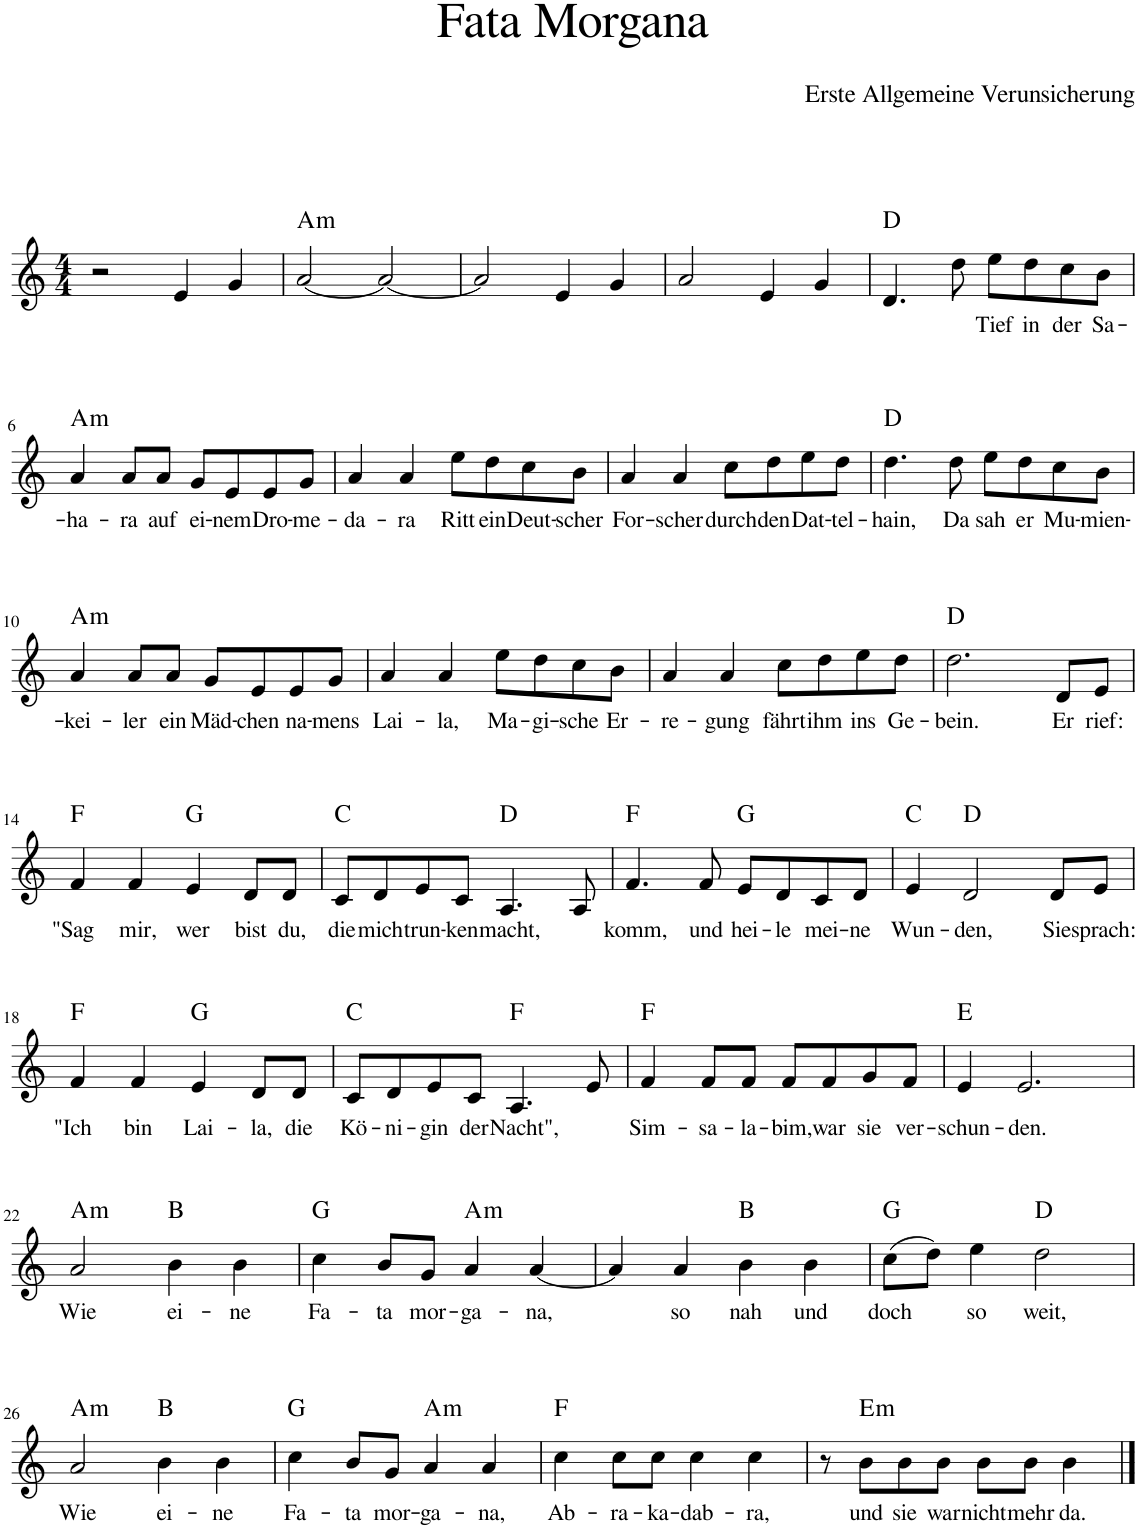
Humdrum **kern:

**kern	**text	**harte
*part1	*part1	*part1
*staff1	*staff1	*
*I"Piano	*	*
*I'Pno.	*	*
*clefG2	*	*
*k[]	*	*
*M4/4	*	*
=1	=1	=1
2r	.	.
4e/	.	.
4g/	.	.
=2	=2	=2
!	!	!LO:H:kt=m
[2a/	.	A:min
2a/_	.	.
=3	=3	=3
2a/]	.	.
4e/	.	.
4g/	.	.
=4	=4	=4
2a/	.	.
4e/	.	.
4g/	.	.
=5	=5	=5
4.d/	.	D:maj
8dd\	.	.
!	!LO:LY:b	!
8ee\L	Tief	.
!	!LO:LY:b	!
8dd\	in	.
!	!LO:LY:b	!
8cc\	der	.
!	!LO:LY:b	!
8b\J	Sa-	.
!!LO:LB:g=z
=6	=6	=6
!	!LO:LY:b	!LO:H:kt=m
4a/	-ha-	A:min
!	!LO:LY:b	!
8a/L	-ra	.
!	!LO:LY:b	!
8a/J	auf	.
!	!LO:LY:b	!
8g/L	ei-	.
!	!LO:LY:b	!
8e/	-nem	.
!	!LO:LY:b	!
8e/	Dro-	.
!	!LO:LY:b	!
8g/J	-me-	.
=7	=7	=7
!	!LO:LY:b	!
4a/	-da-	.
!	!LO:LY:b	!
4a/	-ra	.
!	!LO:LY:b	!
8ee\L	Ritt	.
!	!LO:LY:b	!
8dd\	ein	.
!	!LO:LY:b	!
8cc\	Deut-	.
!	!LO:LY:b	!
8b\J	-scher	.
=8	=8	=8
!	!LO:LY:b	!
4a/	For-	.
!	!LO:LY:b	!
4a/	-scher	.
!	!LO:LY:b	!
8cc\L	durch	.
!	!LO:LY:b	!
8dd\	den	.
!	!LO:LY:b	!
8ee\	Dat-	.
!	!LO:LY:b	!
8dd\J	-tel-	.
=9	=9	=9
!	!LO:LY:b	!
4.dd\	-hain,	D:maj
!	!LO:LY:b	!
8dd\	Da	.
!	!LO:LY:b	!
8ee\L	sah	.
!	!LO:LY:b	!
8dd\	er	.
!	!LO:LY:b	!
8cc\	Mu-	.
!	!LO:LY:b	!
8b\J	-mien-	.
!!LO:LB:g=z
=10	=10	=10
!	!LO:LY:b	!LO:H:kt=m
4a/	-kei-	A:min
!	!LO:LY:b	!
8a/L	-ler	.
!	!LO:LY:b	!
8a/J	ein	.
!	!LO:LY:b	!
8g/L	Mäd-	.
!	!LO:LY:b	!
8e/	-chen	.
!	!LO:LY:b	!
8e/	na-	.
!	!LO:LY:b	!
8g/J	-mens	.
=11	=11	=11
!	!LO:LY:b	!
4a/	Lai-	.
!	!LO:LY:b	!
4a/	-la,	.
!	!LO:LY:b	!
8ee\L	Ma-	.
!	!LO:LY:b	!
8dd\	-gi-	.
!	!LO:LY:b	!
8cc\	-sche	.
!	!LO:LY:b	!
8b\J	Er-	.
=12	=12	=12
!	!LO:LY:b	!
4a/	-re-	.
!	!LO:LY:b	!
4a/	-gung	.
!	!LO:LY:b	!
8cc\L	fährt	.
!	!LO:LY:b	!
8dd\	ihm	.
!	!LO:LY:b	!
8ee\	ins	.
!	!LO:LY:b	!
8dd\J	Ge-	.
=13	=13	=13
!	!LO:LY:b	!
2.dd\	-bein.	D:maj
!	!LO:LY:b	!
8d/L	Er	.
!	!LO:LY:b	!
8e/J	rief:	.
!!LO:LB:g=z
=14	=14	=14
!	!LO:LY:b	!
4f/	"Sag	F:maj
!	!LO:LY:b	!
4f/	mir,	.
!	!LO:LY:b	!
4e/	wer	G:maj
!	!LO:LY:b	!
8d/L	bist	.
!	!LO:LY:b	!
8d/J	du,	.
=15	=15	=15
!	!LO:LY:b	!
8c/L	die	C:maj
!	!LO:LY:b	!
8d/	mich	.
!	!LO:LY:b	!
8e/	trun-	.
!	!LO:LY:b	!
8c/J	-ken	.
!	!LO:LY:b	!
4.A/	macht,	D:maj
8A/	.	.
=16	=16	=16
!	!LO:LY:b	!
4.f/	komm,	F:maj
!	!LO:LY:b	!
8f/	und	.
!	!LO:LY:b	!
8e/L	hei-	G:maj
!	!LO:LY:b	!
8d/	-le	.
!	!LO:LY:b	!
8c/	mei-	.
!	!LO:LY:b	!
8d/J	-ne	.
=17	=17	=17
!	!LO:LY:b	!
4e/	Wun-	C:maj
!	!LO:LY:b	!
2d/	-den,	D:maj
!	!LO:LY:b	!
8d/L	Sie	.
!	!LO:LY:b	!
8e/J	sprach:	.
!!LO:LB:g=z
=18	=18	=18
!	!LO:LY:b	!
4f/	"Ich	F:maj
!	!LO:LY:b	!
4f/	bin	.
!	!LO:LY:b	!
4e/	Lai-	G:maj
!	!LO:LY:b	!
8d/L	-la,	.
!	!LO:LY:b	!
8d/J	die	.
=19	=19	=19
!	!LO:LY:b	!
8c/L	Kö-	C:maj
!	!LO:LY:b	!
8d/	-ni-	.
!	!LO:LY:b	!
8e/	-gin	.
!	!LO:LY:b	!
8c/J	der	.
!	!LO:LY:b	!
4.A/	Nacht",	F:maj
8e/	.	.
=20	=20	=20
!	!LO:LY:b	!
4f/	Sim-	F:maj
!	!LO:LY:b	!
8f/L	-sa-	.
!	!LO:LY:b	!
8f/J	-la-	.
!	!LO:LY:b	!
8f/L	-bim,	.
!	!LO:LY:b	!
8f/	war	.
!	!LO:LY:b	!
8g/	sie	.
!	!LO:LY:b	!
8f/J	ver-	.
=21	=21	=21
!	!LO:LY:b	!
4e/	-schun-	E:maj
!	!LO:LY:b	!
2.e/	-den.	.
!!LO:LB:g=z
=22	=22	=22
!	!LO:LY:b	!LO:H:kt=m
2a/	Wie	A:min
!	!LO:LY:b	!
4b\	ei-	B:maj
!	!LO:LY:b	!
4b\	-ne	.
=23	=23	=23
!	!LO:LY:b	!
4cc\	Fa-	G:maj
!	!LO:LY:b	!
8b/L	-ta	.
!	!LO:LY:b	!
8g/J	mor-	.
!	!LO:LY:b	!LO:H:kt=m
4a/	-ga-	A:min
!	!LO:LY:b	!
[4a/	-na,	.
=24	=24	=24
4a/]	.	.
!	!LO:LY:b	!
4a/	so	.
!	!LO:LY:b	!
4b\	nah	B:maj
!	!LO:LY:b	!
4b\	und	.
=25	=25	=25
!	!LO:LY:b	!
(8cc\L	doch	G:maj
8dd\J)	.	.
!	!LO:LY:b	!
4ee\	so	.
!	!LO:LY:b	!
2dd\	weit,	D:maj
!!LO:LB:g=z
=26	=26	=26
!	!LO:LY:b	!LO:H:kt=m
2a/	Wie	A:min
!	!LO:LY:b	!
4b\	ei-	B:maj
!	!LO:LY:b	!
4b\	-ne	.
=27	=27	=27
!	!LO:LY:b	!
4cc\	Fa-	G:maj
!	!LO:LY:b	!
8b/L	-ta	.
!	!LO:LY:b	!
8g/J	mor-	.
!	!LO:LY:b	!LO:H:kt=m
4a/	-ga-	A:min
!	!LO:LY:b	!
4a/	-na,	.
=28	=28	=28
!	!LO:LY:b	!
4cc\	Ab-	F:maj
!	!LO:LY:b	!
8cc\L	-ra-	.
!	!LO:LY:b	!
8cc\J	ka-	.
!	!LO:LY:b	!
4cc\	-dab-	.
!	!LO:LY:b	!
4cc\	-ra,	.
=29	=29	=29
8r	.	.
!	!LO:LY:b	!LO:H:kt=m
8b\L	und	E:min
!	!LO:LY:b	!
8b\	sie	.
!	!LO:LY:b	!
8b\J	war	.
!	!LO:LY:b	!
8b\L	nicht	.
!	!LO:LY:b	!
8b\J	mehr	.
!	!LO:LY:b	!
4b\	da.	.
==	==	==
*-	*-	*-
